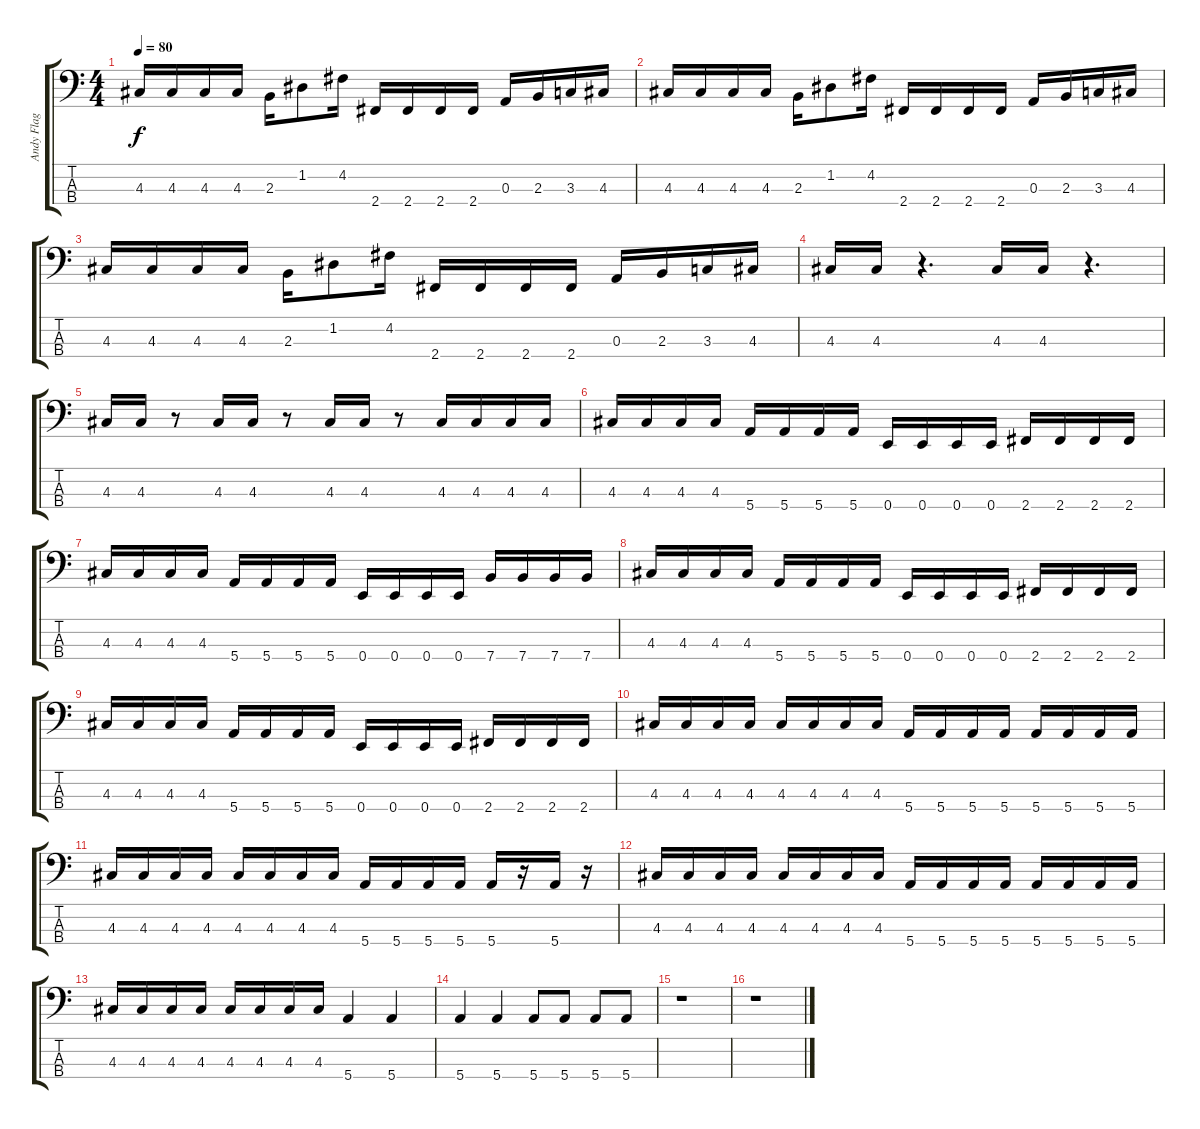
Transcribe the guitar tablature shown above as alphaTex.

\track ("Andy Flag" "Andy Flag") {instrument electricbasspick}
\staff {score tabs}
\tuning (G2 D2 A1 E1) {hide}
\ts (4 4)
\tempo 80
\clef f4
\ks c
4.3.16{dy f} 4.3.16 4.3.16 4.3.16 2.3.16 1.2.8 4.2.16 2.4.16 2.4.16 2.4.16 2.4.16 0.3.16 2.3.16 3.3.16 4.3.16 |
4.3.16 4.3.16 4.3.16 4.3.16 2.3.16 1.2.8 4.2.16 2.4.16 2.4.16 2.4.16 2.4.16 0.3.16 2.3.16 3.3.16 4.3.16 |
4.3.16 4.3.16 4.3.16 4.3.16 2.3.16 1.2.8 4.2.16 2.4.16 2.4.16 2.4.16 2.4.16 0.3.16 2.3.16 3.3.16 4.3.16 |
4.3.16 4.3.16 r.4{d} 4.3.16 4.3.16 r.4{d} |
4.3.16 4.3.16 r.8 4.3.16 4.3.16 r.8 4.3.16 4.3.16 r.8 4.3.16 4.3.16 4.3.16 4.3.16 |
4.3.16 4.3.16 4.3.16 4.3.16 5.4.16 5.4.16 5.4.16 5.4.16 0.4.16 0.4.16 0.4.16 0.4.16 2.4.16 2.4.16 2.4.16 2.4.16 |
4.3.16 4.3.16 4.3.16 4.3.16 5.4.16 5.4.16 5.4.16 5.4.16 0.4.16 0.4.16 0.4.16 0.4.16 7.4.16 7.4.16 7.4.16 7.4.16 |
4.3.16 4.3.16 4.3.16 4.3.16 5.4.16 5.4.16 5.4.16 5.4.16 0.4.16 0.4.16 0.4.16 0.4.16 2.4.16 2.4.16 2.4.16 2.4.16 |
4.3.16 4.3.16 4.3.16 4.3.16 5.4.16 5.4.16 5.4.16 5.4.16 0.4.16 0.4.16 0.4.16 0.4.16 2.4.16 2.4.16 2.4.16 2.4.16 |
4.3.16 4.3.16 4.3.16 4.3.16 4.3.16 4.3.16 4.3.16 4.3.16 5.4.16 5.4.16 5.4.16 5.4.16 5.4.16 5.4.16 5.4.16 5.4.16 |
4.3.16 4.3.16 4.3.16 4.3.16 4.3.16 4.3.16 4.3.16 4.3.16 5.4.16 5.4.16 5.4.16 5.4.16 5.4.16 r.16 5.4.16 r.16 |
4.3.16 4.3.16 4.3.16 4.3.16 4.3.16 4.3.16 4.3.16 4.3.16 5.4.16 5.4.16 5.4.16 5.4.16 5.4.16 5.4.16 5.4.16 5.4.16 |
4.3.16 4.3.16 4.3.16 4.3.16 4.3.16 4.3.16 4.3.16 4.3.16 5.4.4 5.4.4 |
5.4.4 5.4.4 5.4.8 5.4.8 5.4.8 5.4.8 |
r.1 |
r.1
